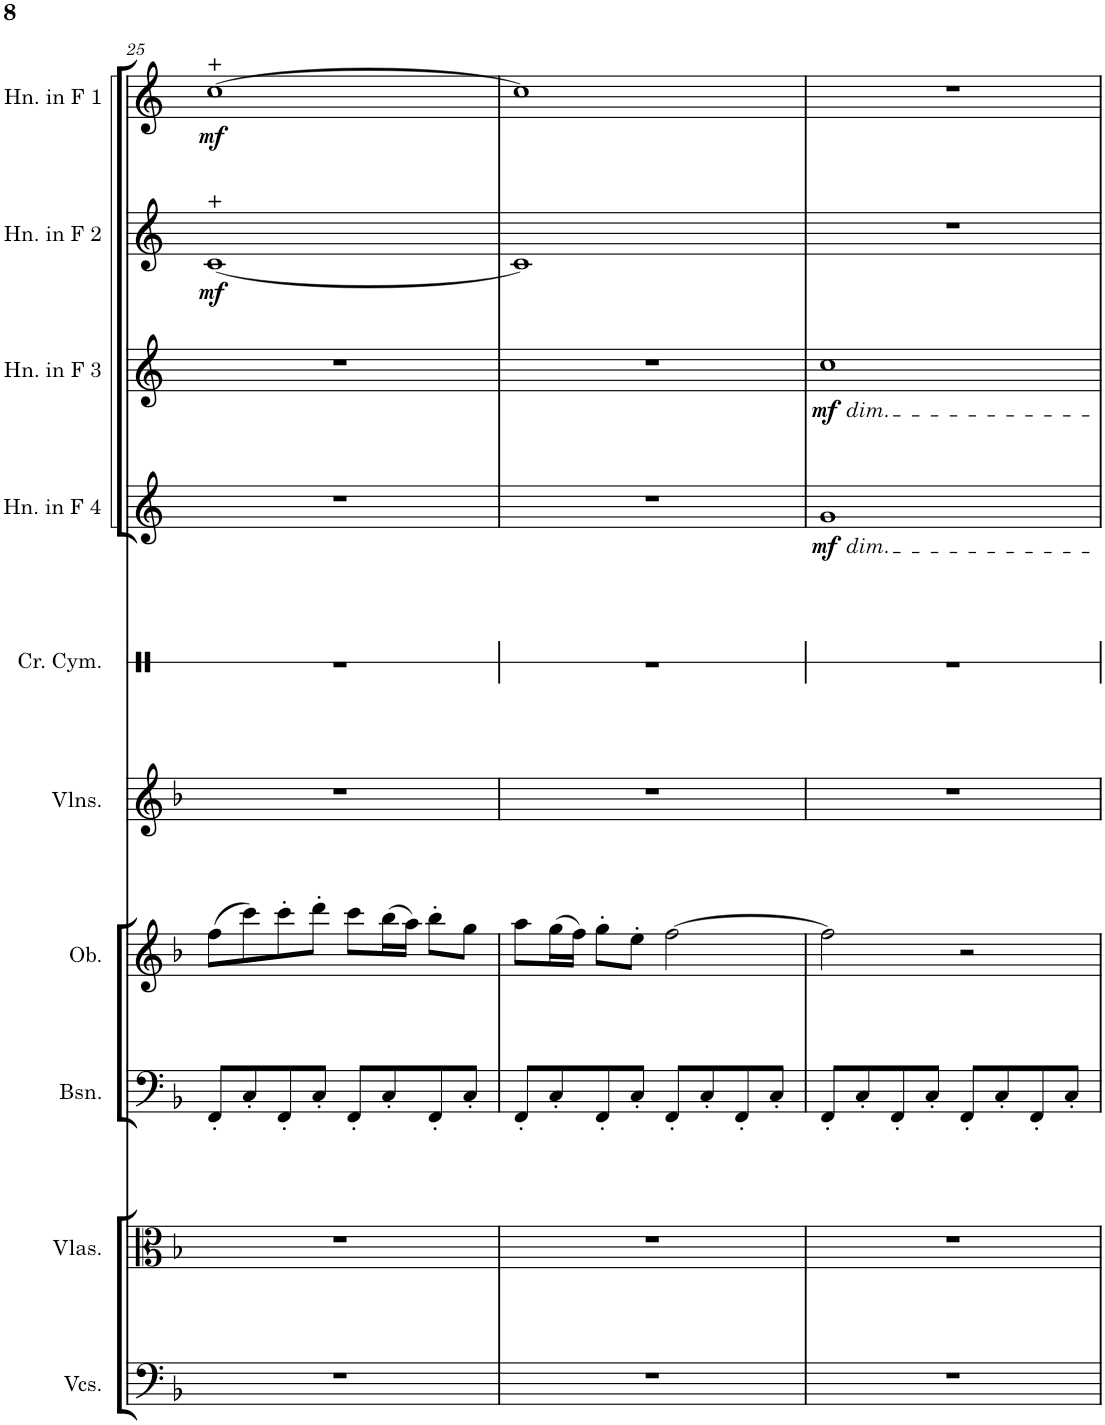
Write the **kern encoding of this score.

**kern	**kern	**kern	**kern	**kern	**kern	**kern	**dynam	**kern	**dynam	**kern	**dynam	**kern	**dynam
*part10	*part9	*part8	*part7	*part6	*part5	*part4	*part4	*part3	*part3	*part2	*part2	*part1	*part1
*staff10	*staff9	*staff8	*staff7	*staff6	*staff5	*staff4	*staff4	*staff3	*staff3	*staff2	*staff2	*staff1	*staff1
*I"Violoncellos	*I"Violas	*I"Bassoon	*I"Oboe	*I"Violins	*I"Crash Cymbal	*I"Horn in F 4	*	*I"Horn in F 3	*	*I"Horn in F 2	*	*I"Horn in F 1	*
*I'Vcs.	*I'Vlas.	*I'Bsn.	*I'Ob.	*I'Vlns.	*I'Cr. Cym.	*I'Hn. in F 4	*	*I'Hn. in F 3	*	*I'Hn. in F 2	*	*I'Hn. in F 1	*
!!LO:PB:g=z
*clefF4	*clefC3	*clefF4	*clefG2	*clefG2	*clefX	*clefG2	*	*clefG2	*	*clefG2	*	*clefG2	*
*	*	*	*	*	*	*Trd4c7	*	*Trd4c7	*	*Trd4c7	*	*Trd4c7	*
*k[b-]	*k[b-]	*k[b-]	*k[b-]	*k[b-]	*k[]	*k[]	*	*k[]	*	*k[]	*	*k[]	*
*M4/4	*M4/4	*M4/4	*M4/4	*M4/4	*M4/4	*M4/4	*	*M4/4	*	*M4/4	*	*M4/4	*
=25	=25	=25	=25	=25	=25	=25	=25	=25	=25	=25	=25	=25	=25
!	!	!	!	!	!	!	!	!	!	!	!LO:DY:b	!	!LO:DY:b
1r	1r	8FF'/L	(8ff\L	1r	1r	1r	.	1r	.	[1c	mf	[1cc	mf
.	.	8C'/	8ccc\)	.	.	.	.	.	.	.	.	.	.
.	.	8FF'/	8ccc'\	.	.	.	.	.	.	.	.	.	.
.	.	8C'/J	8ddd'\J	.	.	.	.	.	.	.	.	.	.
.	.	8FF'/L	8ccc\L	.	.	.	.	.	.	.	.	.	.
.	.	8C'/	(16bb-\L	.	.	.	.	.	.	.	.	.	.
.	.	.	16aa\JJ)	.	.	.	.	.	.	.	.	.	.
.	.	8FF'/	8bb-'\L	.	.	.	.	.	.	.	.	.	.
.	.	8C'/J	8gg\J	.	.	.	.	.	.	.	.	.	.
=26	=26	=26	=26	=26	=26	=26	=26	=26	=26	=26	=26	=26	=26
1r	1r	8FF'/L	8aa\L	1r	1r	1r	.	1r	.	1c]	.	1cc]	.
.	.	8C'/	(16gg\L	.	.	.	.	.	.	.	.	.	.
.	.	.	16ff\JJ)	.	.	.	.	.	.	.	.	.	.
.	.	8FF'/	8gg'\L	.	.	.	.	.	.	.	.	.	.
.	.	8C'/J	8ee'\J	.	.	.	.	.	.	.	.	.	.
.	.	8FF'/L	[2ff\	.	.	.	.	.	.	.	.	.	.
.	.	8C'/	.	.	.	.	.	.	.	.	.	.	.
.	.	8FF'/	.	.	.	.	.	.	.	.	.	.	.
.	.	8C'/J	.	.	.	.	.	.	.	.	.	.	.
=27	=27	=27	=27	=27	=27	=27	=27	=27	=27	=27	=27	=27	=27
!	!	!	!	!	!	!	!	!LO:TX:b:i:t=dim.	!	!	!	!	!
!	!	!	!	!	!	!LO:TX:b:i:t=dim.	!	!	!	!	!	!	!
!	!	!	!	!	!	!	!LO:DY:b	!	!LO:DY:b	!	!	!	!
1r	1r	8FF'/L	2ff\]	1r	1r	1g	mf	1cc	mf	1r	.	1r	.
.	.	8C'/	.	.	.	.	.	.	.	.	.	.	.
.	.	8FF'/	.	.	.	.	.	.	.	.	.	.	.
.	.	8C'/J	.	.	.	.	.	.	.	.	.	.	.
.	.	8FF'/L	2r	.	.	.	.	.	.	.	.	.	.
.	.	8C'/	.	.	.	.	.	.	.	.	.	.	.
.	.	8FF'/	.	.	.	.	.	.	.	.	.	.	.
.	.	8C'/J	.	.	.	.	.	.	.	.	.	.	.
=	=	=	=	=	=	=	=	=	=	=	=	=	=
*-	*-	*-	*-	*-	*-	*-	*-	*-	*-	*-	*-	*-	*-
